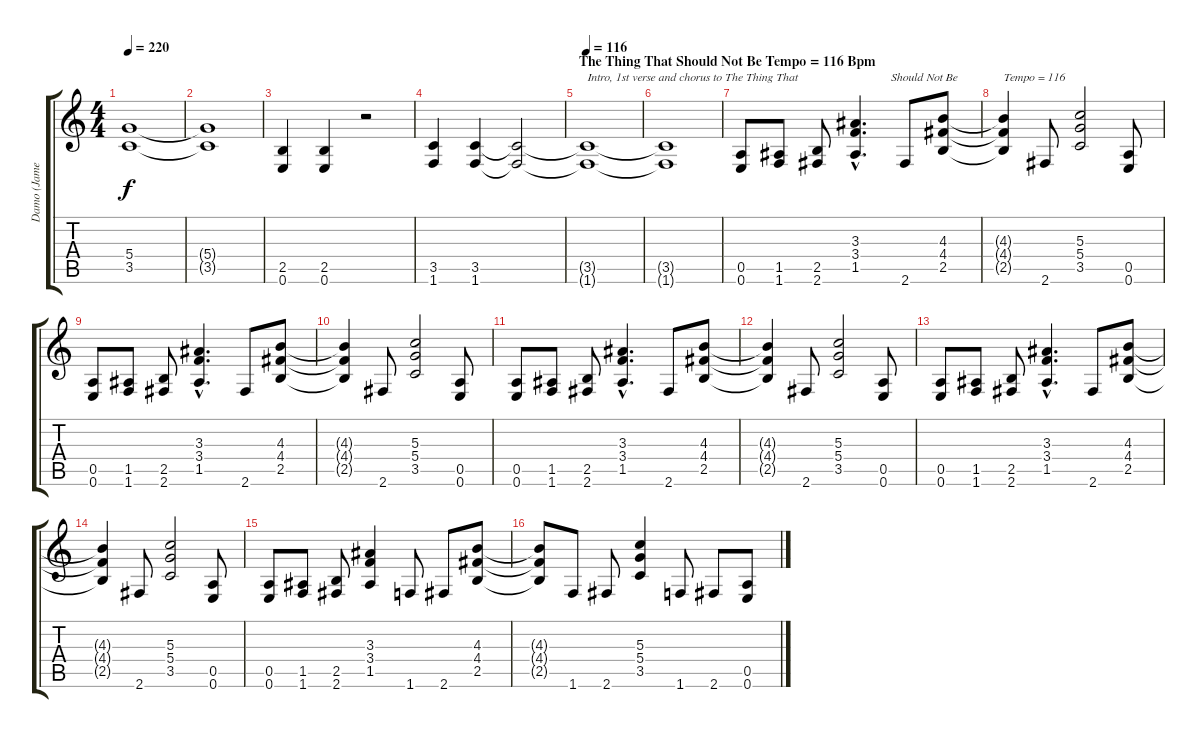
\track ("Damo (James's Guitar's)" "Damo (Jame") {instrument overdrivenguitar}
\staff {score tabs}
\tuning (E4 B3 G3 D3 A2 E2) {hide}
\ts (4 4)
\tempo 220
\clef g2
\ks c
(5.4 3.5).1{dy f} |
(5.4{t} 3.5{t}).1 |
(2.5 0.6).4 (2.5 0.6).4 r.2 |
(3.5 1.6).4 (3.5 1.6).4 (3.5{t} 1.6{t}).2 |
\section ("" "The Thing That Should Not Be Tempo = 116 Bpm")
\tempo 116
(3.5{t} 1.6{t}).1{txt "Intro, 1st verse and chorus to The Thing That "} |
(3.5{t} 1.6{t}).1 |
(0.5 0.6).8 (1.5 1.6).8 (2.5 2.6).8 (3.3{hac} 3.4{hac} 1.5{hac}).4{d txt "            Should Not Be"} 2.6.8 (4.3 4.4 2.5).8 |
(4.3{t} 4.4{t} 2.5{t}).4{txt "Tempo = 116"} 2.6.8 (5.3 5.4 3.5).2 (0.5 0.6).8 |
(0.5 0.6).8 (1.5 1.6).8 (2.5 2.6).8 (3.3{hac} 3.4{hac} 1.5{hac}).4{d} 2.6.8 (4.3 4.4 2.5).8 |
(4.3{t} 4.4{t} 2.5{t}).4 2.6.8 (5.3 5.4 3.5).2 (0.5 0.6).8 |
(0.5 0.6).8 (1.5 1.6).8 (2.5 2.6).8 (3.3{hac} 3.4{hac} 1.5{hac}).4{d} 2.6.8 (4.3 4.4 2.5).8 |
(4.3{t} 4.4{t} 2.5{t}).4 2.6.8 (5.3 5.4 3.5).2 (0.5 0.6).8 |
(0.5 0.6).8 (1.5 1.6).8 (2.5 2.6).8 (3.3{hac} 3.4{hac} 1.5{hac}).4{d} 2.6.8 (4.3 4.4 2.5).8 |
(4.3{t} 4.4{t} 2.5{t}).4 2.6.8 (5.3 5.4 3.5).2 (0.5 0.6).8 |
(0.5 0.6).8 (1.5 1.6).8 (2.5 2.6).8 (3.3 3.4 1.5).4 1.6.8 2.6.8 (4.3 4.4 2.5).8 |
(4.3{t} 4.4{t} 2.5{t}).8 1.6.8 2.6.8 (5.3 5.4 3.5).4 1.6.8 2.6.8 (0.5 0.6).8
